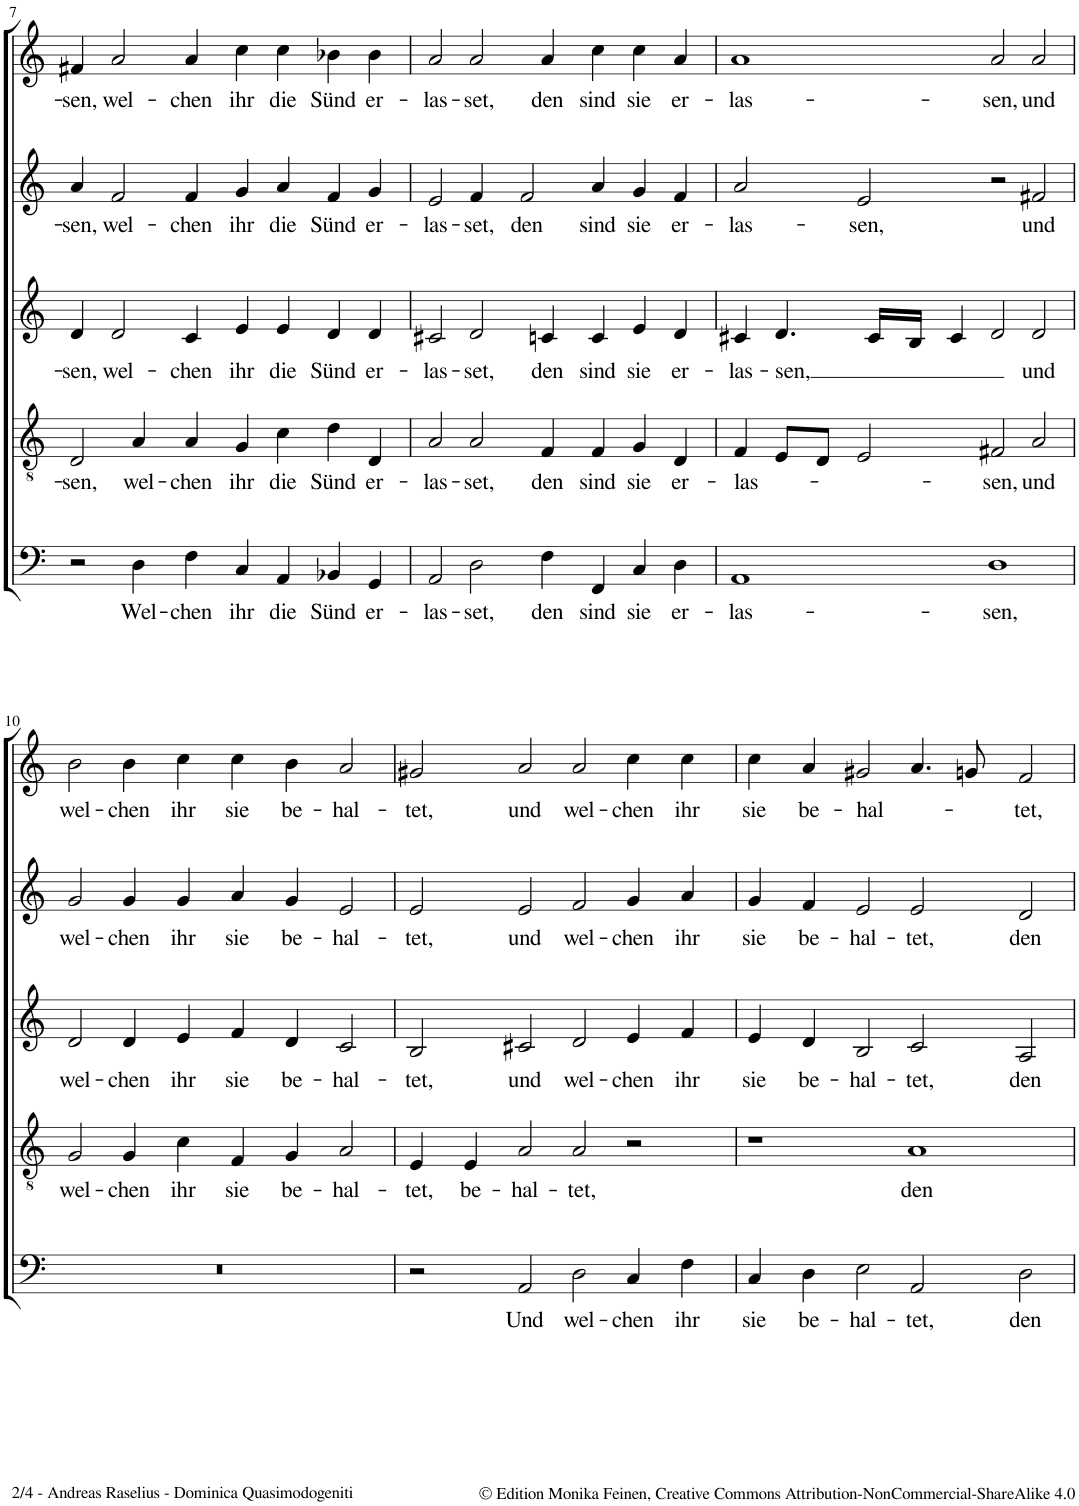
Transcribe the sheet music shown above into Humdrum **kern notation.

**kern	**text	**kern	**text	**kern	**text	**kern	**text	**kern	**text
*part5	*part5	*part4	*part4	*part3	*part3	*part2	*part2	*part1	*part1
*staff5	*staff5	*staff4	*staff4	*staff3	*staff3	*staff2	*staff2	*staff1	*staff1
*I"Bassus	*	*I"Tenor [Dorius]	*	*I"Altus	*	*I"Quintus	*	*I"Cantus	*
!!LO:PB:g=z
*clefF4	*	*clefGv2	*	*clefG2	*	*clefG2	*	*clefG2	*
*k[]	*	*k[]	*	*k[]	*	*k[]	*	*k[]	*
*M4/2	*	*M4/2	*	*M4/2	*	*M4/2	*	*M4/2	*
*met(c|)	*	*met(c|)	*	*met(c|)	*	*met(c|)	*	*met(c|)	*
=7	=7	=7	=7	=7	=7	=7	=7	=7	=7
!	!	!	!LO:LY:b	!	!LO:LY:b	!	!LO:LY:b	!	!LO:LY:b
2r	.	2D/	-sen,	4d/	-sen,	4a/	-sen,	4f#X/	-sen,
!	!	!	!	!	!LO:LY:b	!	!LO:LY:b	!	!LO:LY:b
.	.	.	.	2d/	wel-	2f/	wel-	2a/	wel-
!	!LO:LY:b	!	!LO:LY:b	!	!	!	!	!	!
4D\	Wel-	4A/	wel-	.	.	.	.	.	.
!	!LO:LY:b	!	!LO:LY:b	!	!LO:LY:b	!	!LO:LY:b	!	!LO:LY:b
4F\	-chen	4A/	-chen	4c/	-chen	4f/	-chen	4a/	-chen
!	!LO:LY:b	!	!LO:LY:b	!	!LO:LY:b	!	!LO:LY:b	!	!LO:LY:b
4C/	ihr	4G/	ihr	4e/	ihr	4g/	ihr	4cc\	ihr
!	!LO:LY:b	!	!LO:LY:b	!	!LO:LY:b	!	!LO:LY:b	!	!LO:LY:b
4AA/	die	4c\	die	4e/	die	4a/	die	4cc\	die
!	!LO:LY:b	!	!LO:LY:b	!	!LO:LY:b	!	!LO:LY:b	!	!LO:LY:b
4BB-X/	Sünd	4d\	Sünd	4d/	Sünd	4f/	Sünd	4b-X\	Sünd
!	!LO:LY:b	!	!LO:LY:b	!	!LO:LY:b	!	!LO:LY:b	!	!LO:LY:b
4GG/	er-	4D/	er-	4d/	er-	4g/	er-	4b-\	er-
=8	=8	=8	=8	=8	=8	=8	=8	=8	=8
!	!LO:LY:b	!	!LO:LY:b	!	!LO:LY:b	!	!LO:LY:b	!	!LO:LY:b
2AA/	-las-	2A/	-las-	2c#X/	-las-	2e/	-las-	2a/	-las-
!	!LO:LY:b	!	!LO:LY:b	!	!LO:LY:b	!	!LO:LY:b	!	!LO:LY:b
2D\	-set,	2A/	-set,	2d/	-set,	4f/	-set,	2a/	-set,
!	!	!	!	!	!	!	!LO:LY:b	!	!
.	.	.	.	.	.	2f/	den	.	.
!	!LO:LY:b	!	!LO:LY:b	!	!LO:LY:b	!	!	!	!LO:LY:b
4F\	den	4F/	den	4cn/	den	.	.	4a/	den
!	!LO:LY:b	!	!LO:LY:b	!	!LO:LY:b	!	!LO:LY:b	!	!LO:LY:b
4FF/	sind	4F/	sind	4c/	sind	4a/	sind	4cc\	sind
!	!LO:LY:b	!	!LO:LY:b	!	!LO:LY:b	!	!LO:LY:b	!	!LO:LY:b
4C/	sie	4G/	sie	4e/	sie	4g/	sie	4cc\	sie
!	!LO:LY:b	!	!LO:LY:b	!	!LO:LY:b	!	!LO:LY:b	!	!LO:LY:b
4D\	er-	4D/	er-	4d/	er-	4f/	er-	4a/	er-
=9	=9	=9	=9	=9	=9	=9	=9	=9	=9
!	!LO:LY:b	!	!LO:LY:b	!	!LO:LY:b	!	!LO:LY:b	!	!LO:LY:b
1AA	-las-	4F/	-las-	4c#X/	-las-	2a/	-las-	1a	-las-
!	!	!	!	!	!LO:LY:b	!	!	!	!
.	.	8E/L	.	4.d/	-sen,	.	.	.	.
.	.	8D/J	.	.	.	.	.	.	.
!	!	!	!	!	!	!	!LO:LY:b	!	!
.	.	2E/	.	.	.	2e/	-sen,	.	.
.	.	.	.	16c#/LL	.	.	.	.	.
.	.	.	.	16B/JJ	.	.	.	.	.
.	.	.	.	4c#/	.	.	.	.	.
!	!LO:LY:b	!	!LO:LY:b	!	!	!	!	!	!LO:LY:b
1D	-sen,	2F#X/	-sen,	2d/	.	2r	.	2a/	-sen,
!	!	!	!LO:LY:b	!	!LO:LY:b	!	!LO:LY:b	!	!LO:LY:b
.	.	2A/	und	2d/	und	2f#X/	und	2a/	und
!!LO:LB:g=z
=10	=10	=10	=10	=10	=10	=10	=10	=10	=10
!	!	!	!LO:LY:b	!	!LO:LY:b	!	!LO:LY:b	!	!LO:LY:b
0r	.	2G/	wel-	2d/	wel-	2g/	wel-	2b\	wel-
!	!	!	!LO:LY:b	!	!LO:LY:b	!	!LO:LY:b	!	!LO:LY:b
.	.	4G/	-chen	4d/	-chen	4g/	-chen	4b\	-chen
!	!	!	!LO:LY:b	!	!LO:LY:b	!	!LO:LY:b	!	!LO:LY:b
.	.	4c\	ihr	4e/	ihr	4g/	ihr	4cc\	ihr
!	!	!	!LO:LY:b	!	!LO:LY:b	!	!LO:LY:b	!	!LO:LY:b
.	.	4F/	sie	4f/	sie	4a/	sie	4cc\	sie
!	!	!	!LO:LY:b	!	!LO:LY:b	!	!LO:LY:b	!	!LO:LY:b
.	.	4G/	be-	4d/	be-	4g/	be-	4b\	be-
!	!	!	!LO:LY:b	!	!LO:LY:b	!	!LO:LY:b	!	!LO:LY:b
.	.	2A/	-hal-	2c/	-hal-	2e/	-hal-	2a/	-hal-
=11	=11	=11	=11	=11	=11	=11	=11	=11	=11
!	!	!	!LO:LY:b	!	!LO:LY:b	!	!LO:LY:b	!	!LO:LY:b
2r	.	4E/	-tet,	2B/	-tet,	2e/	-tet,	2g#X/	-tet,
!	!	!	!LO:LY:b	!	!	!	!	!	!
.	.	4E/	be-	.	.	.	.	.	.
!	!LO:LY:b	!	!LO:LY:b	!	!LO:LY:b	!	!LO:LY:b	!	!LO:LY:b
2AA/	Und	2A/	-hal-	2c#X/	und	2e/	und	2a/	und
!	!LO:LY:b	!	!LO:LY:b	!	!LO:LY:b	!	!LO:LY:b	!	!LO:LY:b
2D\	wel-	2A/	-tet,	2d/	wel-	2f/	wel-	2a/	wel-
!	!LO:LY:b	!	!	!	!LO:LY:b	!	!LO:LY:b	!	!LO:LY:b
4C/	-chen	2r	.	4e/	-chen	4g/	-chen	4cc\	-chen
!	!LO:LY:b	!	!	!	!LO:LY:b	!	!LO:LY:b	!	!LO:LY:b
4F\	ihr	.	.	4f/	ihr	4a/	ihr	4cc\	ihr
=12	=12	=12	=12	=12	=12	=12	=12	=12	=12
!	!LO:LY:b	!	!	!	!LO:LY:b	!	!LO:LY:b	!	!LO:LY:b
4C/	sie	1r	.	4e/	sie	4g/	sie	4cc\	sie
!	!LO:LY:b	!	!	!	!LO:LY:b	!	!LO:LY:b	!	!LO:LY:b
4D\	be-	.	.	4d/	be-	4f/	be-	4a/	be-
!	!LO:LY:b	!	!	!	!LO:LY:b	!	!LO:LY:b	!	!LO:LY:b
2E\	-hal-	.	.	2B/	-hal-	2e/	-hal-	2g#X/	-hal-
!	!LO:LY:b	!	!LO:LY:b	!	!LO:LY:b	!	!LO:LY:b	!	!
2AA/	-tet,	1A	den	2c/	-tet,	2e/	-tet,	4.a/	.
.	.	.	.	.	.	.	.	8gn/	.
!	!LO:LY:b	!	!	!	!LO:LY:b	!	!LO:LY:b	!	!LO:LY:b
2D\	den	.	.	2A/	den	2d/	den	2f/	-tet,
=	=	=	=	=	=	=	=	=	=
*-	*-	*-	*-	*-	*-	*-	*-	*-	*-
